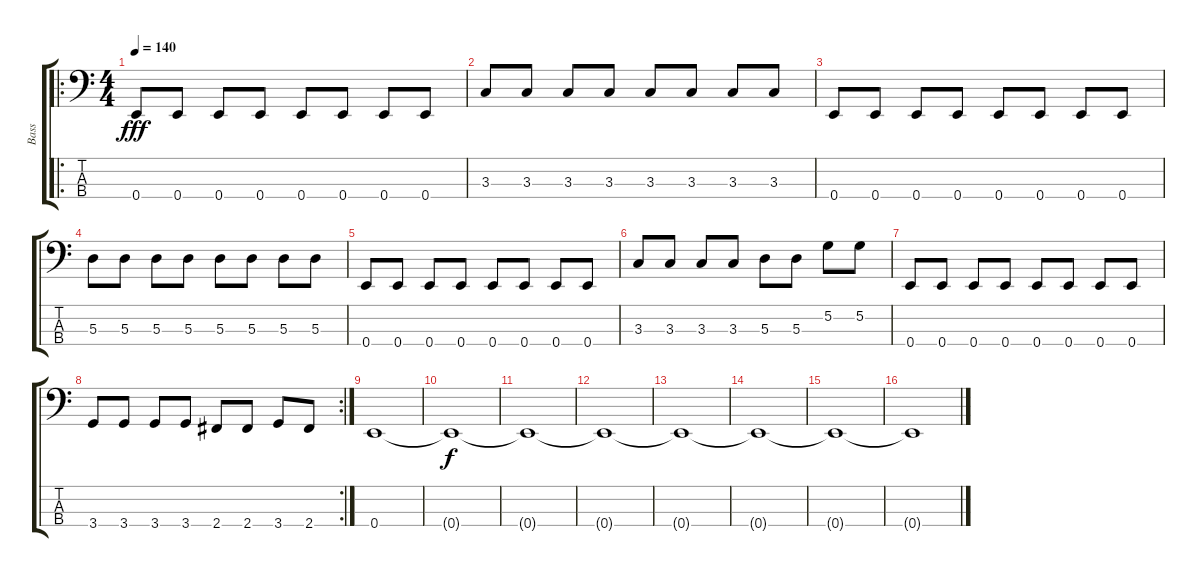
\track ("Bass" "Bass") {instrument distortionguitar}
\staff {score tabs}
\tuning (G2 D2 A1 E1) {hide}
\ro
\ts (4 4)
\tempo 140
\clef f4
\ks c
0.4.8{dy fff instrument distortionguitar} 0.4.8 0.4.8 0.4.8 0.4.8 0.4.8 0.4.8 0.4.8 |
3.3.8 3.3.8 3.3.8 3.3.8 3.3.8 3.3.8 3.3.8 3.3.8 |
0.4.8 0.4.8 0.4.8 0.4.8 0.4.8 0.4.8 0.4.8 0.4.8 |
5.3.8 5.3.8 5.3.8 5.3.8 5.3.8 5.3.8 5.3.8 5.3.8 |
0.4.8 0.4.8 0.4.8 0.4.8 0.4.8 0.4.8 0.4.8 0.4.8 |
3.3.8 3.3.8 3.3.8 3.3.8 5.3.8 5.3.8 5.2.8 5.2.8 |
0.4.8 0.4.8 0.4.8 0.4.8 0.4.8 0.4.8 0.4.8 0.4.8 |
\rc 2
3.4.8 3.4.8 3.4.8 3.4.8 2.4.8 2.4.8 3.4.8 2.4.8 |
0.4.1 |
0.4{t}.1{dy f} |
0.4{t}.1 |
0.4{t}.1 |
0.4{t}.1 |
0.4{t}.1 |
0.4{t}.1 |
0.4{t}.1
